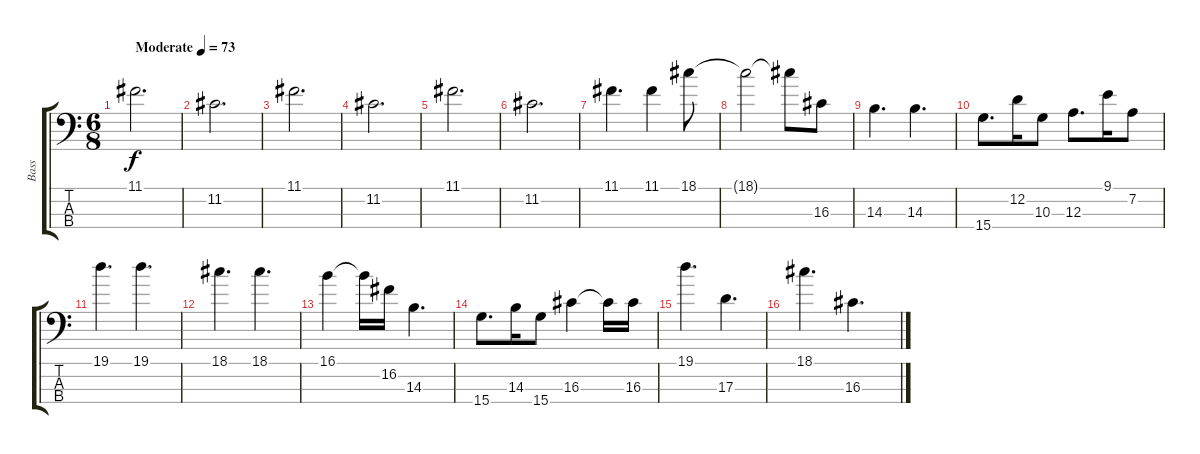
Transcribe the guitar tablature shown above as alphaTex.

\track ("Bass" "Bass") {instrument fretlessbass}
\staff {score tabs}
\tuning (G2 D2 A1 E1) {hide}
\ts (6 8)
\tempo (73 "Moderate")
\clef f4
\ks c
11.1.2{d dy f instrument fretlessbass} |
11.2.2{d} |
11.1.2{d} |
11.2.2{d} |
11.1.2{d} |
11.2.2{d} |
11.1.4{d} 11.1.4 18.1.8 |
18.1{t}.2 18.1{t}.8 16.3.8 |
14.3.4{d} 14.3.4{d} |
15.4.8{d} 12.2.16 10.3.8 12.3.8{d} 9.1.16 7.2.8 |
19.1.4{d} 19.1.4{d} |
18.1.4{d} 18.1.4{d} |
16.1.4 16.1{t}.16 16.2.16 14.3.4{d} |
15.4.8{d} 14.3.16 15.4.8 16.3.4 16.3{t}.16 16.3.16 |
19.1.4{d} 17.3.4{d} |
18.1.4{d} 16.3.4{d}
